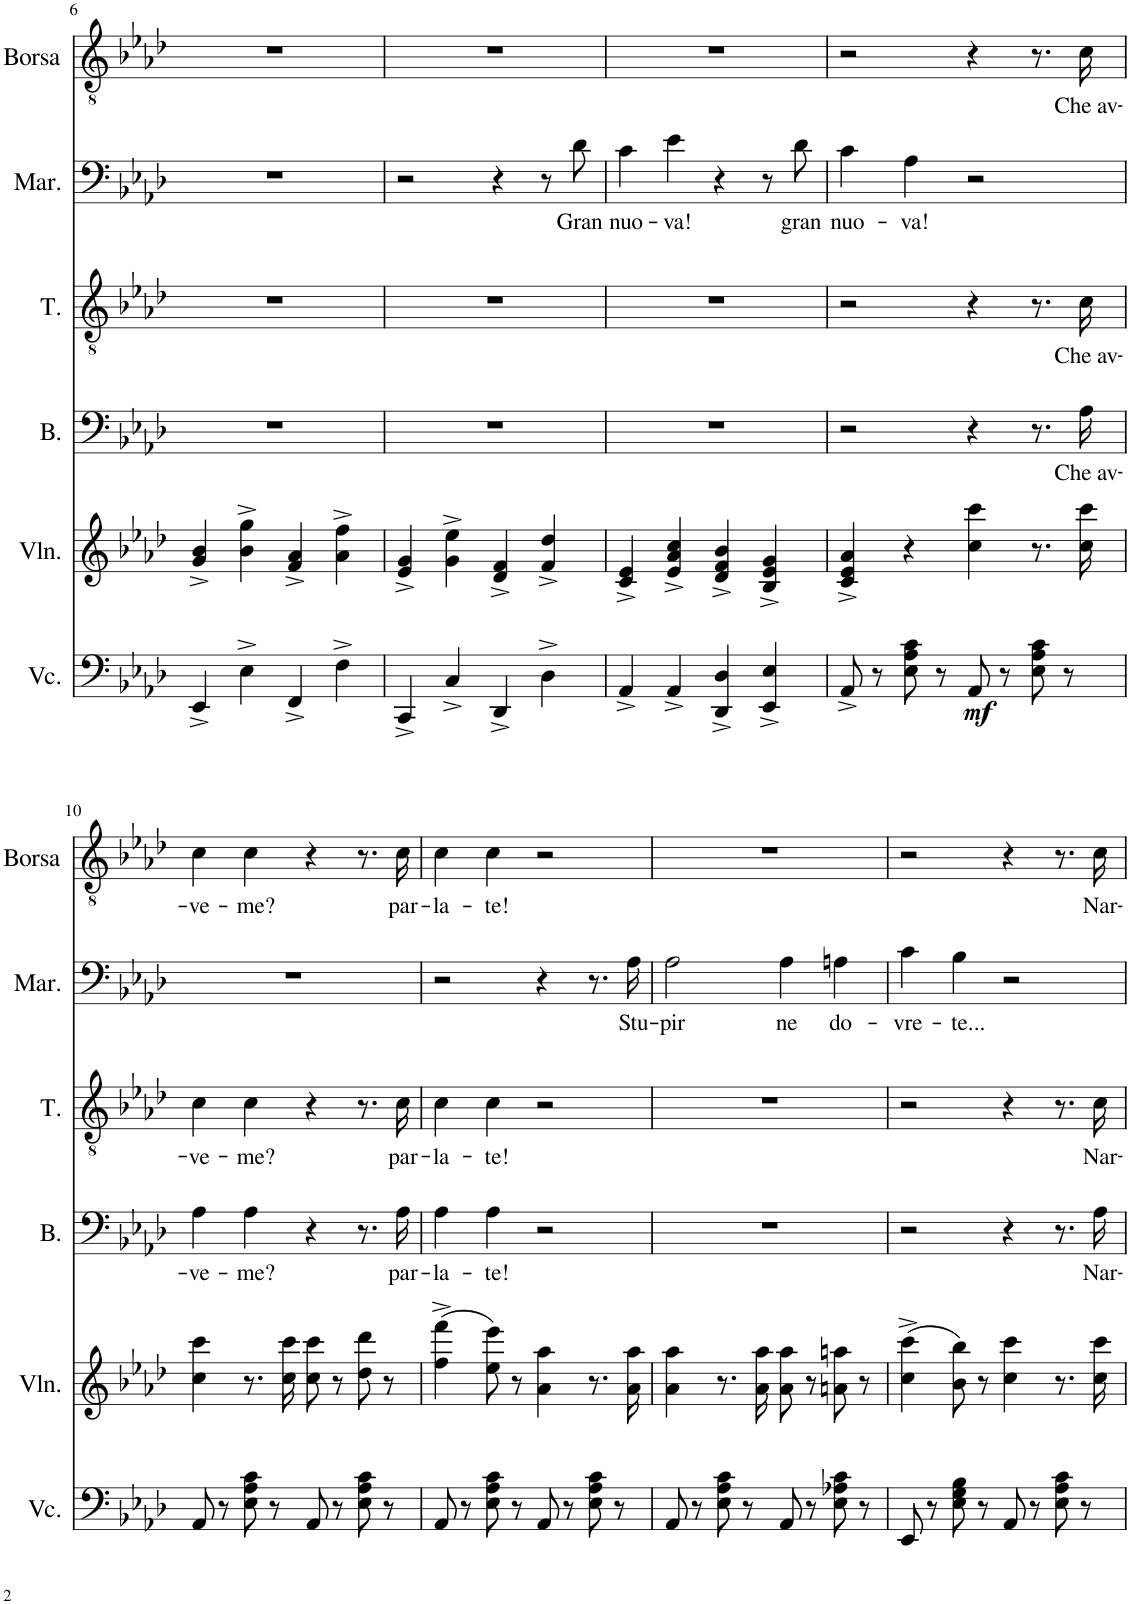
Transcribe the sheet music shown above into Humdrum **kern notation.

**kern	**dynam	**kern	**kern	**text	**kern	**text	**kern	**text	**kern	**text
*part6	*part6	*part5	*part4	*part4	*part3	*part3	*part2	*part2	*part1	*part1
*staff6	*staff6	*staff5	*staff4	*staff4	*staff3	*staff3	*staff2	*staff2	*staff1	*staff1
*I"Violoncelle	*	*I"Violon	*I"Basses	*	*I"Ténors	*	*I"Marulo	*	*I"Borsa	*
*I'Vc.	*	*I'Vln.	*I'B.	*	*I'T.	*	*I'Mar.	*	*I'Borsa	*
!!LO:PB:g=z
*clefF4	*	*clefG2	*clefF4	*	*clefGv2	*	*clefF4	*	*clefGv2	*
*k[b-e-a-d-]	*	*k[b-e-a-d-]	*k[b-e-a-d-]	*	*k[b-e-a-d-]	*	*k[b-e-a-d-]	*	*k[b-e-a-d-]	*
*M2/2	*	*M2/2	*M2/2	*	*M2/2	*	*M2/2	*	*M2/2	*
*met(c|)	*	*met(c|)	*met(c|)	*	*met(c|)	*	*met(c|)	*	*met(c|)	*
=6	=6	=6	=6	=6	=6	=6	=6	=6	=6	=6
4EE-^/	.	4g/^ 4b-/^	1r	.	1r	.	1r	.	1r	.
4E-^\	.	4b-\^ 4gg\^	.	.	.	.	.	.	.	.
4FF^/	.	4f/^ 4a-/^	.	.	.	.	.	.	.	.
4F^\	.	4a-\^ 4ff\^	.	.	.	.	.	.	.	.
=7	=7	=7	=7	=7	=7	=7	=7	=7	=7	=7
4CC^/	.	4e-/^ 4g/^	1r	.	1r	.	2r	.	1r	.
4C^/	.	4g\^ 4ee-\^	.	.	.	.	.	.	.	.
4DD-^/	.	4d-/^ 4f/^	.	.	.	.	4r	.	.	.
4D-^\	.	4f/^ 4dd-/^	.	.	.	.	8r	.	.	.
!	!	!	!	!	!	!	!	!LO:LY:b	!	!
.	.	.	.	.	.	.	8d-\	Gran	.	.
=8	=8	=8	=8	=8	=8	=8	=8	=8	=8	=8
!	!	!	!	!	!	!	!	!LO:LY:b	!	!
4AA-^/	.	4c/^ 4e-/^	1r	.	1r	.	4c\	nuo-	1r	.
!	!	!	!	!	!	!	!	!LO:LY:b	!	!
4AA-^/	.	4e-/^ 4a-/^ 4cc/^	.	.	.	.	4e-\	-va!	.	.
4DD-/^ 4D-/^	.	4d-/^ 4f/^ 4b-/^	.	.	.	.	4r	.	.	.
4EE-/^ 4E-/^	.	4B-/^ 4e-/^ 4g/^	.	.	.	.	8r	.	.	.
!	!	!	!	!	!	!	!	!LO:LY:b	!	!
.	.	.	.	.	.	.	8d-\	gran	.	.
=9	=9	=9	=9	=9	=9	=9	=9	=9	=9	=9
!	!	!	!	!	!	!	!	!LO:LY:b	!	!
8AA-^/	.	4c/^ 4e-/^ 4a-/^	2r	.	2r	.	4c\	nuo-	2r	.
8r	.	.	.	.	.	.	.	.	.	.
!	!	!	!	!	!	!	!	!LO:LY:b	!	!
8E-\ 8A-\ 8c\	.	4r	.	.	.	.	4A-\	-va!	.	.
8r	.	.	.	.	.	.	.	.	.	.
!	!LO:DY:b	!	!	!	!	!	!	!	!	!
8AA-/	mf	4cc\ 4ccc\	4r	.	4r	.	2r	.	4r	.
8r	.	.	.	.	.	.	.	.	.	.
8E-\ 8A-\ 8c\	.	8.r	8.r	.	8.r	.	.	.	8.r	.
8r	.	.	.	.	.	.	.	.	.	.
!	!	!	!	!LO:LY:b	!	!LO:LY:b	!	!	!	!LO:LY:b
.	.	16cc\ 16ccc\	16A-\	Che av-	16c\	Che av-	.	.	16c\	Che av-
!!LO:LB:g=z
=10	=10	=10	=10	=10	=10	=10	=10	=10	=10	=10
!	!	!	!	!LO:LY:b	!	!LO:LY:b	!	!	!	!LO:LY:b
8AA-/	.	4cc\ 4ccc\	4A-\	-ve-	4c\	-ve-	1r	.	4c\	-ve-
8r	.	.	.	.	.	.	.	.	.	.
!	!	!	!	!LO:LY:b	!	!LO:LY:b	!	!	!	!LO:LY:b
8E-\ 8A-\ 8c\	.	8.r	4A-\	-me?	4c\	-me?	.	.	4c\	-me?
8r	.	.	.	.	.	.	.	.	.	.
.	.	16cc\ 16ccc\	.	.	.	.	.	.	.	.
8AA-/	.	8cc\ 8ccc\	4r	.	4r	.	.	.	4r	.
8r	.	8r	.	.	.	.	.	.	.	.
8E-\ 8A-\ 8c\	.	8dd-\ 8ddd-\	8.r	.	8.r	.	.	.	8.r	.
8r	.	8r	.	.	.	.	.	.	.	.
!	!	!	!	!LO:LY:b	!	!LO:LY:b	!	!	!	!LO:LY:b
.	.	.	16A-\	par-	16c\	par-	.	.	16c\	par-
=11	=11	=11	=11	=11	=11	=11	=11	=11	=11	=11
!	!	!	!	!LO:LY:b	!	!LO:LY:b	!	!	!	!LO:LY:b
8AA-/	.	(4ff\^ 4fff\^	4A-\	-la-	4c\	-la-	2r	.	4c\	-la-
8r	.	.	.	.	.	.	.	.	.	.
!	!	!	!	!LO:LY:b	!	!LO:LY:b	!	!	!	!LO:LY:b
8E-\ 8A-\ 8c\	.	8ee-\ 8eee-\)	4A-\	-te!	4c\	-te!	.	.	4c\	-te!
8r	.	8r	.	.	.	.	.	.	.	.
8AA-/	.	4a-\ 4aa-\	2r	.	2r	.	4r	.	2r	.
8r	.	.	.	.	.	.	.	.	.	.
8E-\ 8A-\ 8c\	.	8.r	.	.	.	.	8.r	.	.	.
8r	.	.	.	.	.	.	.	.	.	.
!	!	!	!	!	!	!	!	!LO:LY:b	!	!
.	.	16a-\ 16aa-\	.	.	.	.	16A-\	Stu-	.	.
=12	=12	=12	=12	=12	=12	=12	=12	=12	=12	=12
!	!	!	!	!	!	!	!	!LO:LY:b	!	!
8AA-/	.	4a-\ 4aa-\	1r	.	1r	.	2A-\	-pir	1r	.
8r	.	.	.	.	.	.	.	.	.	.
8E-\ 8A-\ 8c\	.	8.r	.	.	.	.	.	.	.	.
8r	.	.	.	.	.	.	.	.	.	.
.	.	16a-\ 16aa-\	.	.	.	.	.	.	.	.
!	!	!	!	!	!	!	!	!LO:LY:b	!	!
8AA-/	.	8a-\ 8aa-\	.	.	.	.	4A-\	ne	.	.
8r	.	8r	.	.	.	.	.	.	.	.
!	!	!	!	!	!	!	!	!LO:LY:b	!	!
8E-\ 8A-X\ 8c\	.	8an\ 8aan\	.	.	.	.	4An\	do-	.	.
8r	.	8r	.	.	.	.	.	.	.	.
=13	=13	=13	=13	=13	=13	=13	=13	=13	=13	=13
!	!	!	!	!	!	!	!	!LO:LY:b	!	!
8EE-/	.	(4cc\^ 4ccc\^	2r	.	2r	.	4c\	-vre-	2r	.
8r	.	.	.	.	.	.	.	.	.	.
!	!	!	!	!	!	!	!	!LO:LY:b	!	!
8E-\ 8G\ 8B-\	.	8b-\ 8bb-\)	.	.	.	.	4B-\	-te...	.	.
8r	.	8r	.	.	.	.	.	.	.	.
8AA-/	.	4cc\ 4ccc\	4r	.	4r	.	2r	.	4r	.
8r	.	.	.	.	.	.	.	.	.	.
8E-\ 8A-\ 8c\	.	8.r	8.r	.	8.r	.	.	.	8.r	.
8r	.	.	.	.	.	.	.	.	.	.
!	!	!	!	!LO:LY:b	!	!LO:LY:b	!	!	!	!LO:LY:b
.	.	16cc\ 16ccc\	16A-\	Nar-	16c\	Nar-	.	.	16c\	Nar-
=	=	=	=	=	=	=	=	=	=	=
*-	*-	*-	*-	*-	*-	*-	*-	*-	*-	*-
